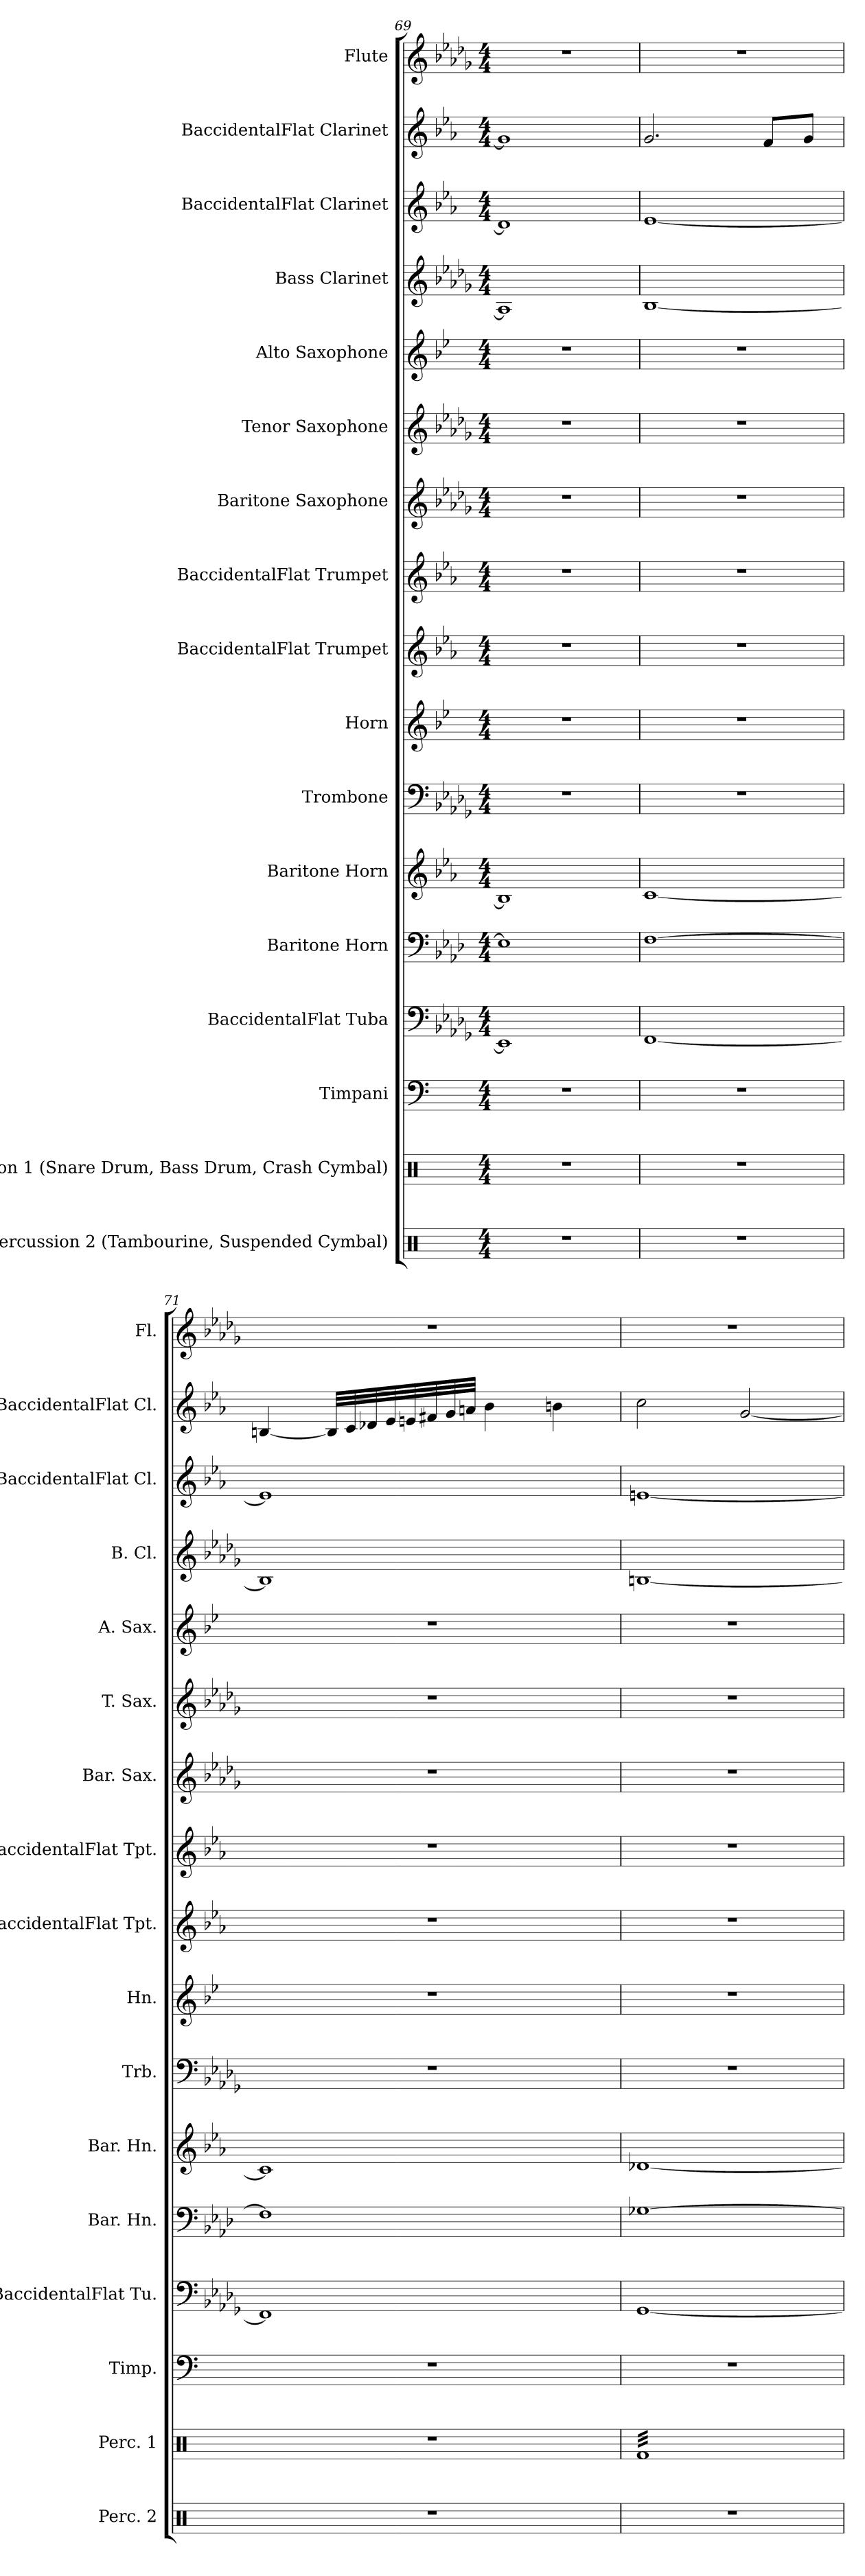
**kern	**kern	**kern	**kern	**kern	**kern	**kern	**kern	**kern	**kern	**kern	**kern	**kern	**kern	**kern	**kern	**kern
*part17	*part16	*part15	*part14	*part13	*part12	*part11	*part10	*part9	*part8	*part7	*part6	*part5	*part4	*part3	*part2	*part1
*staff17	*staff16	*staff15	*staff14	*staff13	*staff12	*staff11	*staff10	*staff9	*staff8	*staff7	*staff6	*staff5	*staff4	*staff3	*staff2	*staff1
*I"Percussion 2 (Tambourine, Suspended Cymbal)	*I"Percussion 1 (Snare Drum, Bass Drum, Crash Cymbal)	*I"Timpani	*I"BaccidentalFlat Tuba	*I"Baritone Horn	*I"Baritone Horn	*I"Trombone	*I"Horn	*I"BaccidentalFlat Trumpet	*I"BaccidentalFlat Trumpet	*I"Baritone Saxophone	*I"Tenor Saxophone	*I"Alto Saxophone	*I"Bass Clarinet	*I"BaccidentalFlat Clarinet	*I"BaccidentalFlat Clarinet	*I"Flute
*I'Perc. 2	*I'Perc. 1	*I'Timp.	*I'BaccidentalFlat Tu.	*I'Bar. Hn.	*I'Bar. Hn.	*I'Trb.	*I'Hn.	*I'BaccidentalFlat Tpt.	*I'BaccidentalFlat Tpt.	*I'Bar. Sax.	*I'T. Sax.	*I'A. Sax.	*I'B. Cl.	*I'BaccidentalFlat Cl.	*I'BaccidentalFlat Cl.	*I'Fl.
*clefX	*clefX	*clefF4	*clefF4	*clefF4	*clefG2	*clefF4	*clefG2	*clefG2	*clefG2	*clefG2	*clefG2	*clefG2	*clefG2	*clefG2	*clefG2	*clefG2
*	*	*	*	*ITrd4c7	*ITrd1c2	*	*ITrd4c7	*ITrd1c2	*ITrd1c2	*ITrd12c21	*ITrd8c14	*ITrd5c9	*ITrd8c14	*ITrd1c2	*ITrd1c2	*
*k[]	*k[]	*k[]	*k[b-e-a-d-g-]	*k[b-e-a-d-g-]	*k[b-e-a-d-g-]	*k[b-e-a-d-g-]	*k[b-e-a-]	*k[b-e-a-d-g-]	*k[b-e-a-d-g-]	*k[b-e-a-d-g-]	*k[b-e-a-d-g-]	*k[b-e-a-d-g-]	*k[b-e-a-d-g-]	*k[b-e-a-d-g-]	*k[b-e-a-d-g-]	*k[b-e-a-d-g-]
*M4/4	*M4/4	*M4/4	*M4/4	*M4/4	*M4/4	*M4/4	*M4/4	*M4/4	*M4/4	*M4/4	*M4/4	*M4/4	*M4/4	*M4/4	*M4/4	*M4/4
=69	=69	=69	=69	=69	=69	=69	=69	=69	=69	=69	=69	=69	=69	=69	=69	=69
1r	1r	1r	1EE]	1AA]	1A]	1r	1r	1r	1r	1r	1r	1r	1AA]	1c]	1f]	1r
=70	=70	=70	=70	=70	=70	=70	=70	=70	=70	=70	=70	=70	=70	=70	=70	=70
1r	1r	1r	[1FF	[1BB-	[1B-	1r	1r	1r	1r	1r	1r	1r	[1BB-	[1d-	2.f/	1r
.	.	.	.	.	.	.	.	.	.	.	.	.	.	.	8e-/L	.
.	.	.	.	.	.	.	.	.	.	.	.	.	.	.	8f/J	.
=71	=71	=71	=71	=71	=71	=71	=71	=71	=71	=71	=71	=71	=71	=71	=71	=71
1r	1r	1r	1FF]	1BB-]	1B-]	1r	1r	1r	1r	1r	1r	1r	1BB-]	1d-]	[4An/	1r
.	.	.	.	.	.	.	.	.	.	.	.	.	.	.	32A/LLL]	.
.	.	.	.	.	.	.	.	.	.	.	.	.	.	.	32B-/	.
.	.	.	.	.	.	.	.	.	.	.	.	.	.	.	32c-X/	.
.	.	.	.	.	.	.	.	.	.	.	.	.	.	.	32d-/	.
.	.	.	.	.	.	.	.	.	.	.	.	.	.	.	32dn/	.
.	.	.	.	.	.	.	.	.	.	.	.	.	.	.	32en/	.
.	.	.	.	.	.	.	.	.	.	.	.	.	.	.	32f/	.
.	.	.	.	.	.	.	.	.	.	.	.	.	.	.	32gn/JJJ	.
.	.	.	.	.	.	.	.	.	.	.	.	.	.	.	4a-\	.
.	.	.	.	.	.	.	.	.	.	.	.	.	.	.	4an\	.
=72	=72	=72	=72	=72	=72	=72	=72	=72	=72	=72	=72	=72	=72	=72	=72	=72
*	*tremolo	*	*	*	*	*	*	*	*	*	*	*	*	*	*	*
1r	32RfLLL	1r	[1GG-	[1C-X	[1c-X	1r	1r	1r	1r	1r	1r	1r	[1BBn	[1dn	2b-\	1r
.	32Rf	.	.	.	.	.	.	.	.	.	.	.	.	.	.	.
.	32Rf	.	.	.	.	.	.	.	.	.	.	.	.	.	.	.
.	32Rf	.	.	.	.	.	.	.	.	.	.	.	.	.	.	.
.	32Rf	.	.	.	.	.	.	.	.	.	.	.	.	.	.	.
.	32Rf	.	.	.	.	.	.	.	.	.	.	.	.	.	.	.
.	32Rf	.	.	.	.	.	.	.	.	.	.	.	.	.	.	.
.	32Rf	.	.	.	.	.	.	.	.	.	.	.	.	.	.	.
.	32Rf	.	.	.	.	.	.	.	.	.	.	.	.	.	.	.
.	32Rf	.	.	.	.	.	.	.	.	.	.	.	.	.	.	.
.	32Rf	.	.	.	.	.	.	.	.	.	.	.	.	.	.	.
.	32Rf	.	.	.	.	.	.	.	.	.	.	.	.	.	.	.
.	32Rf	.	.	.	.	.	.	.	.	.	.	.	.	.	.	.
.	32Rf	.	.	.	.	.	.	.	.	.	.	.	.	.	.	.
.	32Rf	.	.	.	.	.	.	.	.	.	.	.	.	.	.	.
.	32Rf	.	.	.	.	.	.	.	.	.	.	.	.	.	.	.
.	32Rf	.	.	.	.	.	.	.	.	.	.	.	.	.	[2f/	.
.	32Rf	.	.	.	.	.	.	.	.	.	.	.	.	.	.	.
.	32Rf	.	.	.	.	.	.	.	.	.	.	.	.	.	.	.
.	32Rf	.	.	.	.	.	.	.	.	.	.	.	.	.	.	.
.	32Rf	.	.	.	.	.	.	.	.	.	.	.	.	.	.	.
.	32Rf	.	.	.	.	.	.	.	.	.	.	.	.	.	.	.
.	32Rf	.	.	.	.	.	.	.	.	.	.	.	.	.	.	.
.	32Rf	.	.	.	.	.	.	.	.	.	.	.	.	.	.	.
.	32Rf	.	.	.	.	.	.	.	.	.	.	.	.	.	.	.
.	32Rf	.	.	.	.	.	.	.	.	.	.	.	.	.	.	.
.	32Rf	.	.	.	.	.	.	.	.	.	.	.	.	.	.	.
.	32Rf	.	.	.	.	.	.	.	.	.	.	.	.	.	.	.
.	32Rf	.	.	.	.	.	.	.	.	.	.	.	.	.	.	.
.	32Rf	.	.	.	.	.	.	.	.	.	.	.	.	.	.	.
.	32Rf	.	.	.	.	.	.	.	.	.	.	.	.	.	.	.
.	32RfJJJ	.	.	.	.	.	.	.	.	.	.	.	.	.	.	.
*	*Xtremolo	*	*	*	*	*	*	*	*	*	*	*	*	*	*	*
=	=	=	=	=	=	=	=	=	=	=	=	=	=	=	=	=
*-	*-	*-	*-	*-	*-	*-	*-	*-	*-	*-	*-	*-	*-	*-	*-	*-
